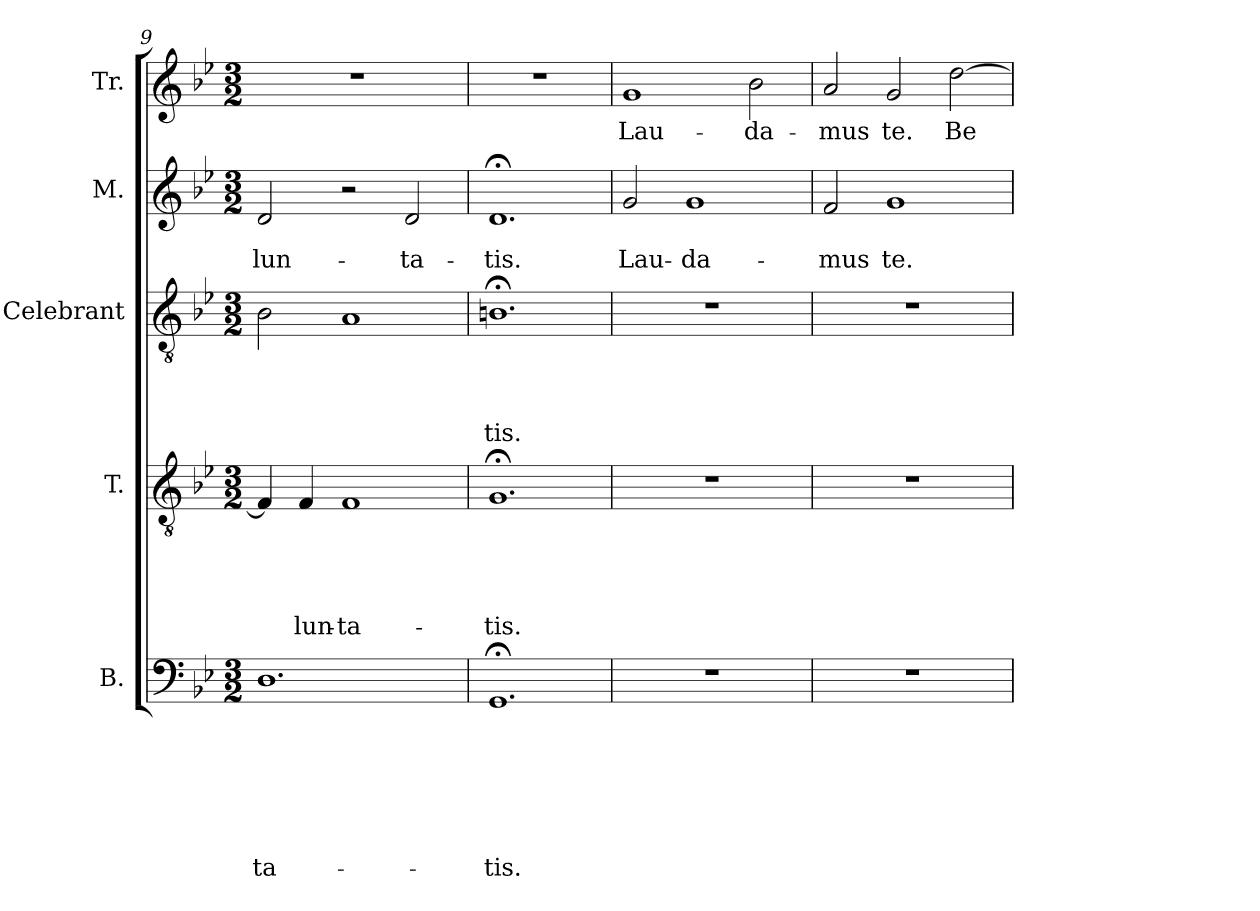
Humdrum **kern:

**kern	**text	**text	**text	**text	**text	**text	**text	**kern	**text	**text	**text	**text	**text	**kern	**text	**text	**text	**text	**kern	**text	**text	**kern	**text
*part5	*part5	*part5	*part5	*part5	*part5	*part5	*part5	*part4	*part4	*part4	*part4	*part4	*part4	*part3	*part3	*part3	*part3	*part3	*part2	*part2	*part2	*part1	*part1
*staff5	*staff5	*staff5	*staff5	*staff5	*staff5	*staff5	*staff5	*staff4	*staff4	*staff4	*staff4	*staff4	*staff4	*staff3	*staff3	*staff3	*staff3	*staff3	*staff2	*staff2	*staff2	*staff1	*staff1
*I"B.	*	*	*	*	*	*	*	*I"T.	*	*	*	*	*	*I"Celebrant	*	*	*	*	*I"M.	*	*	*I"Tr.	*
*I'B.	*	*	*	*	*	*	*	*I'T.	*	*	*	*	*	*I'Ct.	*	*	*	*	*I'M.	*	*	*I'Tr.	*
*clefF4	*	*	*	*	*	*	*	*clefGv2	*	*	*	*	*	*clefGv2	*	*	*	*	*clefG2	*	*	*clefG2	*
*k[b-e-]	*	*	*	*	*	*	*	*k[b-e-]	*	*	*	*	*	*k[b-e-]	*	*	*	*	*k[b-e-]	*	*	*k[b-e-]	*
*B-:	*	*	*	*	*	*	*	*B-:	*	*	*	*	*	*B-:	*	*	*	*	*B-:	*	*	*B-:	*
*M3/2	*	*	*	*	*	*	*	*M3/2	*	*	*	*	*	*M3/2	*	*	*	*	*M3/2	*	*	*M3/2	*
=9	=9	=9	=9	=9	=9	=9	=9	=9	=9	=9	=9	=9	=9	=9	=9	=9	=9	=9	=9	=9	=9	=9	=9
!	!	!	!	!	!	!	!LO:LY:b	!	!	!	!	!	!	!	!	!	!	!	!	!	!LO:LY:b	!	!
1.D	.	.	.	.	.	.	-ta-	4F/]	.	.	.	.	.	2B-\	.	.	.	.	2d/	.	-lun-	1.r	.
!	!	!	!	!	!	!	!	!	!	!	!	!	!LO:LY:b	!	!	!	!	!	!	!	!	!	!
.	.	.	.	.	.	.	.	4F/	.	.	.	.	-lun-	.	.	.	.	.	.	.	.	.	.
!	!	!	!	!	!	!	!	!	!	!	!	!	!LO:LY:b	!	!	!	!	!	!	!	!	!	!
.	.	.	.	.	.	.	.	1F	.	.	.	.	-ta-	1A	.	.	.	.	2r	.	.	.	.
!	!	!	!	!	!	!	!	!	!	!	!	!	!	!	!	!	!	!	!	!	!LO:LY:b	!	!
.	.	.	.	.	.	.	.	.	.	.	.	.	.	.	.	.	.	.	2d/	.	-ta-	.	.
=10	=10	=10	=10	=10	=10	=10	=10	=10	=10	=10	=10	=10	=10	=10	=10	=10	=10	=10	=10	=10	=10	=10	=10
!	!	!	!	!	!	!	!LO:LY:b	!	!	!	!	!	!LO:LY:b	!	!	!	!	!LO:LY:b	!	!	!LO:LY:b	!	!
1.GG;	.	.	.	.	.	.	-tis.	1.G;	.	.	.	.	-tis.	1.Bn;<	.	.	.	-tis.	1.d;	.	-tis.	1.r	.
!!LO:PB:g=z
=11	=11	=11	=11	=11	=11	=11	=11	=11	=11	=11	=11	=11	=11	=11	=11	=11	=11	=11	=11	=11	=11	=11	=11
!LO:N:vis=1	!	!	!	!	!	!	!	!LO:N:vis=1	!	!	!	!	!	!LO:N:vis=1	!	!	!	!	!	!	!LO:LY:b	!	!LO:LY:b
1.r	.	.	.	.	.	.	.	1.r	.	.	.	.	.	1.r	.	.	.	.	2g/	.	Lau-	1g	Lau-
!	!	!	!	!	!	!	!	!	!	!	!	!	!	!	!	!	!	!	!	!	!LO:LY:b	!	!
.	.	.	.	.	.	.	.	.	.	.	.	.	.	.	.	.	.	.	1g	.	-da-	.	.
!	!	!	!	!	!	!	!	!	!	!	!	!	!	!	!	!	!	!	!	!	!	!	!LO:LY:b
.	.	.	.	.	.	.	.	.	.	.	.	.	.	.	.	.	.	.	.	.	.	2b-\	-da-
=12	=12	=12	=12	=12	=12	=12	=12	=12	=12	=12	=12	=12	=12	=12	=12	=12	=12	=12	=12	=12	=12	=12	=12
!LO:N:vis=1	!	!	!	!	!	!	!	!LO:N:vis=1	!	!	!	!	!	!LO:N:vis=1	!	!	!	!	!	!	!LO:LY:b	!	!LO:LY:b
1.r	.	.	.	.	.	.	.	1.r	.	.	.	.	.	1.r	.	.	.	.	2f/	.	-mus	2a/	-mus
!	!	!	!	!	!	!	!	!	!	!	!	!	!	!	!	!	!	!	!	!	!LO:LY:b	!	!LO:LY:b
.	.	.	.	.	.	.	.	.	.	.	.	.	.	.	.	.	.	.	1g	.	te.	2g/	te.
!	!	!	!	!	!	!	!	!	!	!	!	!	!	!	!	!	!	!	!	!	!	!	!LO:LY:b
.	.	.	.	.	.	.	.	.	.	.	.	.	.	.	.	.	.	.	.	.	.	[>2dd\	Be-
=	=	=	=	=	=	=	=	=	=	=	=	=	=	=	=	=	=	=	=	=	=	=	=
*-	*-	*-	*-	*-	*-	*-	*-	*-	*-	*-	*-	*-	*-	*-	*-	*-	*-	*-	*-	*-	*-	*-	*-
